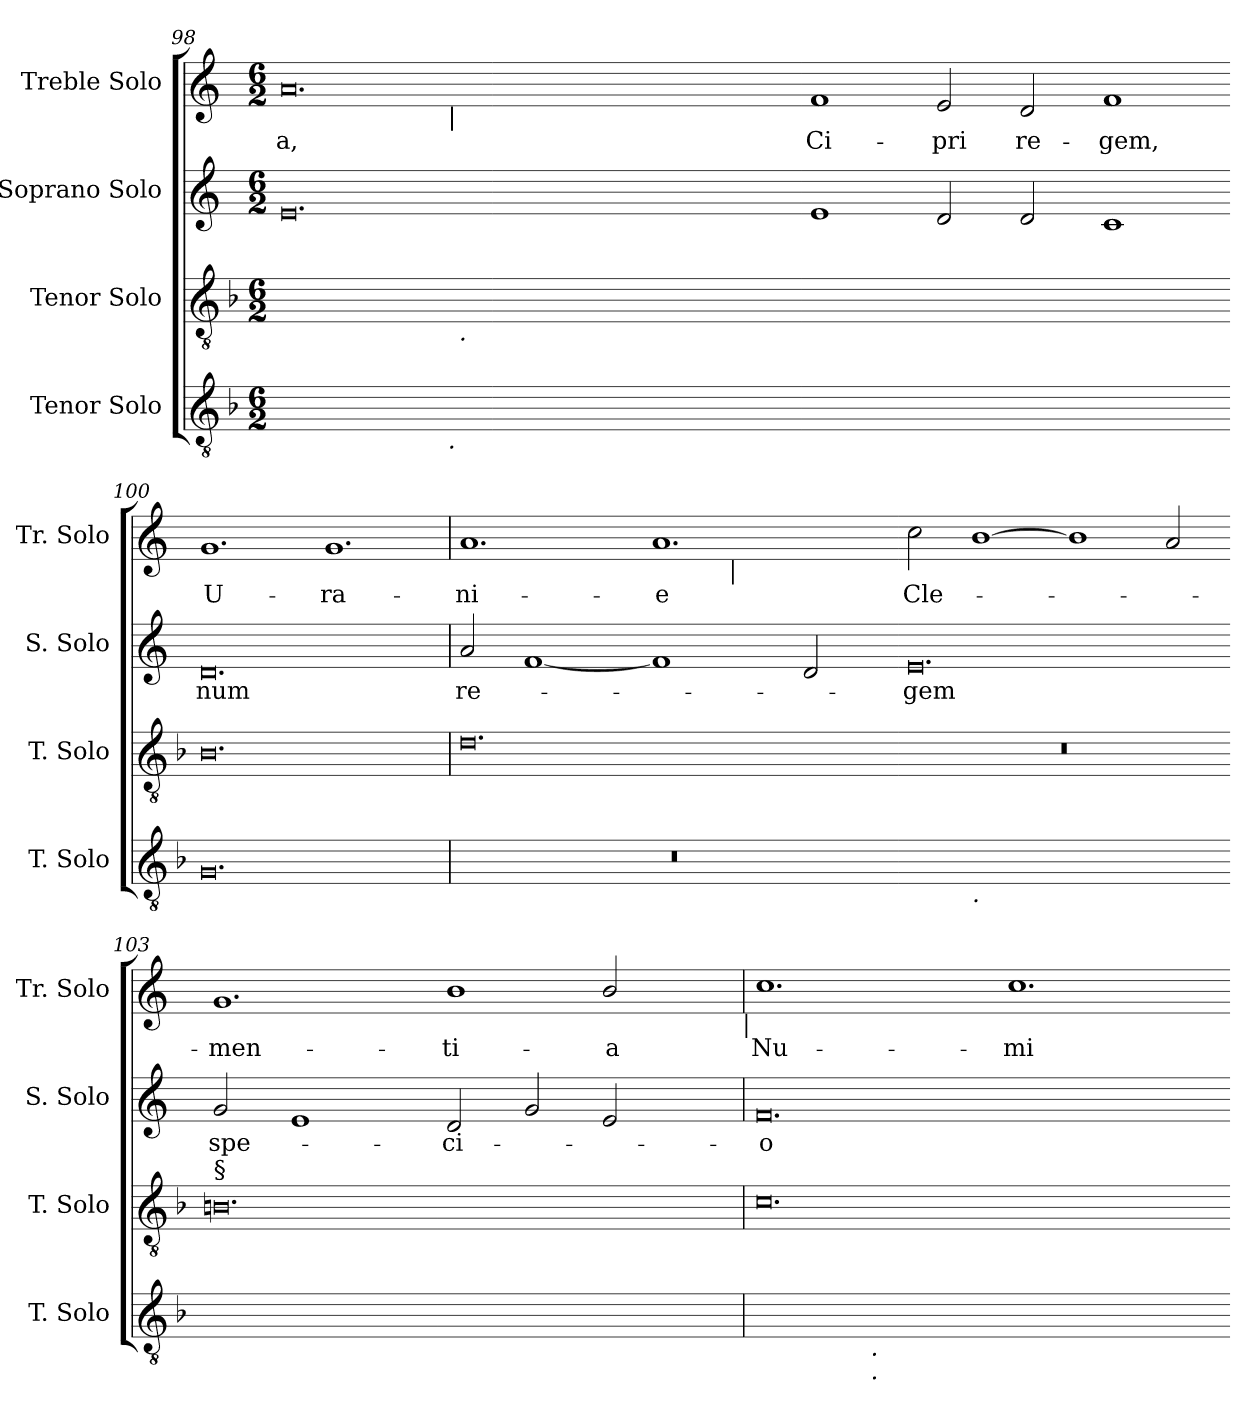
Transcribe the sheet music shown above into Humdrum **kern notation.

**kern	**kern	**kern	**text	**kern	**text
*part4	*part3	*part2	*part2	*part1	*part1
*staff4	*staff3	*staff2	*staff2	*staff1	*staff1
*I"Tenor Solo	*I"Tenor Solo	*I"Soprano Solo	*	*I"Treble Solo	*
*I'T. Solo	*I'T. Solo	*I'S. Solo	*	*I'Tr. Solo	*
*clefGv2	*clefGv2	*clefG2	*	*clefG2	*
*ITrd7c12	*ITrd7c12	*	*	*	*
*k[b-]	*k[b-]	*k[]	*	*k[]	*
*F:	*F:	*C:	*	*C:	*
*M6/2	*M6/2	*M6/2	*	*M6/2	*
=98	=98	=98	=98	=98	=98
!	!	!	!	!	!LO:LY:b:color=#000000
*^	*^	*	*	*^	*
[<0.AAiyy	2ryy	[>0.Ciyy	2ryy	0.ei	.	0.ai	2ryy	-a,
.	8ryy	.	8ryy	.	.	.	8ryy	.
.	16ryy	.	16ryy	.	.	.	16ryy	.
.	32ryy	.	32...ryy	.	.	.	32ryy	.
.	128ryy	.	.	.	.	.	128ryy	.
.	512ryy	.	.	.	.	.	512ryy	.
!	!	!	!	!	!	!	!LO:TX:b:i:t=|	!
!	!LO:TX:b:i:t=.	!	!	!	!	!	!	!
.	1ryy	.	.	.	.	.	1ryy	.
!	!	!	!LO:TX:b:i:t=.	!	!	!	!	!
.	.	.	1ryy	.	.	.	.	.
.	1ryy	.	.	.	.	.	1ryy	.
.	.	.	1ryy	.	.	.	.	.
.	4ryy	.	.	.	.	.	4ryy	.
.	.	.	4ryy	.	.	.	.	.
.	64ryy	.	.	.	.	.	64ryy	.
.	256.ryy	.	.	.	.	.	256.ryy	.
.	.	.	256ryy	.	.	.	.	.
*v	*v	*	*	*	*	*v	*v	*
*	*v	*v	*	*	*	*
=99-	=99-	=99-	=99-	=99-	=99-
*^	*^	*	*	*^	*
!	!	!	!	!	!	!	!	!LO:LY:b:color=#000000
*v	*v	*	*	*	*	*v	*v	*
*	*v	*v	*	*	*	*
0.AAiyy]	0.Ciyy]	1ei	.	1fi	Ci-
!	!	!	!	!	!LO:LY:b:color=#000000
.	.	2di/	.	2ei/	-pri
!	!	!	!	!	!LO:LY:b:color=#000000
.	.	2di/	.	2di/	re-
!	!	!	!	!	!LO:LY:b:color=#000000
.	.	1ci	.	1fi	-gem,
=100-	=100-	=100-	=100-	=100-	=100-
!	!	!	!LO:LY:b:color=#000000	!	!
!	!	!	!	!	!LO:LY:b:color=#000000
0.GGi	0.BB-i	0.di	-num	1.gi	U-
!	!	!	!	!	!LO:LY:b:color=#000000
.	.	.	.	1.gi	-ra-
!!LO:LB:g=z
=101	=101	=101	=101	=101	=101
!LO:N:vis=1	!	!	!	!	!
!	!	!	!LO:LY:b:color=#000000	!	!
!	!	!	!	!LO:TX:b:i:t=-	!
!	!	!	!	!	!LO:LY:b:color=#000000
*	*	*	*	*^	*
0.r	0.Di	2ai/	re-	1.ai	1ryy	-ni-
.	.	[<1fi	.	.	.	.
.	.	.	.	.	2ryy	.
!	!	!	!	!	!	!LO:LY:b:color=#000000
.	.	1fi]	.	1.ai	4ryy	-e
.	.	.	.	.	16ryy	.
.	.	.	.	.	32ryy	.
.	.	.	.	.	256ryy	.
.	.	.	.	.	1024ryy	.
!	!	!	!	!	!LO:TX:b:i:t=|	!
.	.	.	.	.	1ryy	.
.	.	2di/	.	.	.	.
.	.	.	.	.	8ryy	.
.	.	.	.	.	64ryy	.
.	.	.	.	.	128ryy	.
.	.	.	.	.	512.ryy	.
=102-	=102-	=102-	=102-	=102-	=102-	=102-
!	!LO:N:vis=1	!	!	!	!	!
*	*	*	*	*v	*v	*
*	*	*	*	*^	*
!	!	!	!LO:LY:b:color=#000000	!	!	!
*	*	*	*	*v	*v	*
*	*	*	*	*^	*
!	!	!	!	!	!	!LO:LY:b:color=#000000
*^	*	*	*	*v	*v	*
[<0.GGiyy	2ryy	0.r	0.ei	-gem	2cci\	Cle-
!	!LO:TX:b:i:t=.	!	!	!	!	!
.	1ryy	.	.	.	[<1bi	.
.	1.ryy	.	.	.	1bi]	.
.	.	.	.	.	2ai/	.
*v	*v	*	*	*	*	*
=103-	=103-	=103-	=103-	=103-	=103-
*^	*	*	*	*	*
!	!	!	!	!LO:LY:b:color=#000000	!	!
*v	*v	*	*	*	*	*
*^	*	*	*	*	*
!	!	!LO:TX:a:t=§	!	!	!	!
!	!	!	!	!	!	!LO:LY:b:color=#000000
*v	*v	*	*	*	*^	*
0.GGiyy]	0.BBi	2gi/	spe-	1.gi	1ryy	-men-
.	.	1ei	.	.	.	.
.	.	.	.	.	1ryy	.
!	!	!	!LO:LY:b:color=#000000	!	!	!
!	!	!	!	!	!	!LO:LY:b:color=#000000
.	.	2di/	-ci-	1bi	.	-ti-
.	.	2gi/	.	.	2ryy	.
!	!	!	!	!	!	!LO:LY:b:color=#000000
.	.	2ei/	.	2bi/	4ryy	-a
.	.	.	.	.	8ryy	.
.	.	.	.	.	16ryy	.
.	.	.	.	.	32ryy	.
.	.	.	.	.	64ryy	.
.	.	.	.	.	128...ryy	.
!	!	!	!	!	!LO:TX:b:i:t=|	!
.	.	.	.	.	1024ryy	.
*	*	*	*	*v	*v	*
=104	=104	=104	=104	=104	=104
*	*	*	*	*^	*
!	!	!	!LO:LY:b:color=#000000	!	!	!
*	*	*	*	*v	*v	*
*	*	*	*	*^	*
!	!	!	!	!	!	!LO:LY:b:color=#000000
*^	*	*	*	*v	*v	*
[<0.FFiyy	4ryy	0.Ci	0.fi	-o-	1.cci	Nu-
.	8ryy	.	.	.	.	.
.	16ryy	.	.	.	.	.
.	128ryy	.	.	.	.	.
.	1024ryy	.	.	.	.	.
!	!LO:TX:b:i:t=.	!	!	!	!	!
!	!LO:TX:b:i:t=.	!	!	!	!	!
.	1ryy	.	.	.	.	.
.	1ryy	.	.	.	.	.
!	!	!	!	!	!	!LO:LY:b:color=#000000
.	.	.	.	.	1.cci	-mi-
.	2ryy	.	.	.	.	.
.	32ryy	.	.	.	.	.
.	64ryy	.	.	.	.	.
.	256..ryy	.	.	.	.	.
*v	*v	*	*	*	*	*
=-	=-	=-	=-	=-	=-
*-	*-	*-	*-	*-	*-
